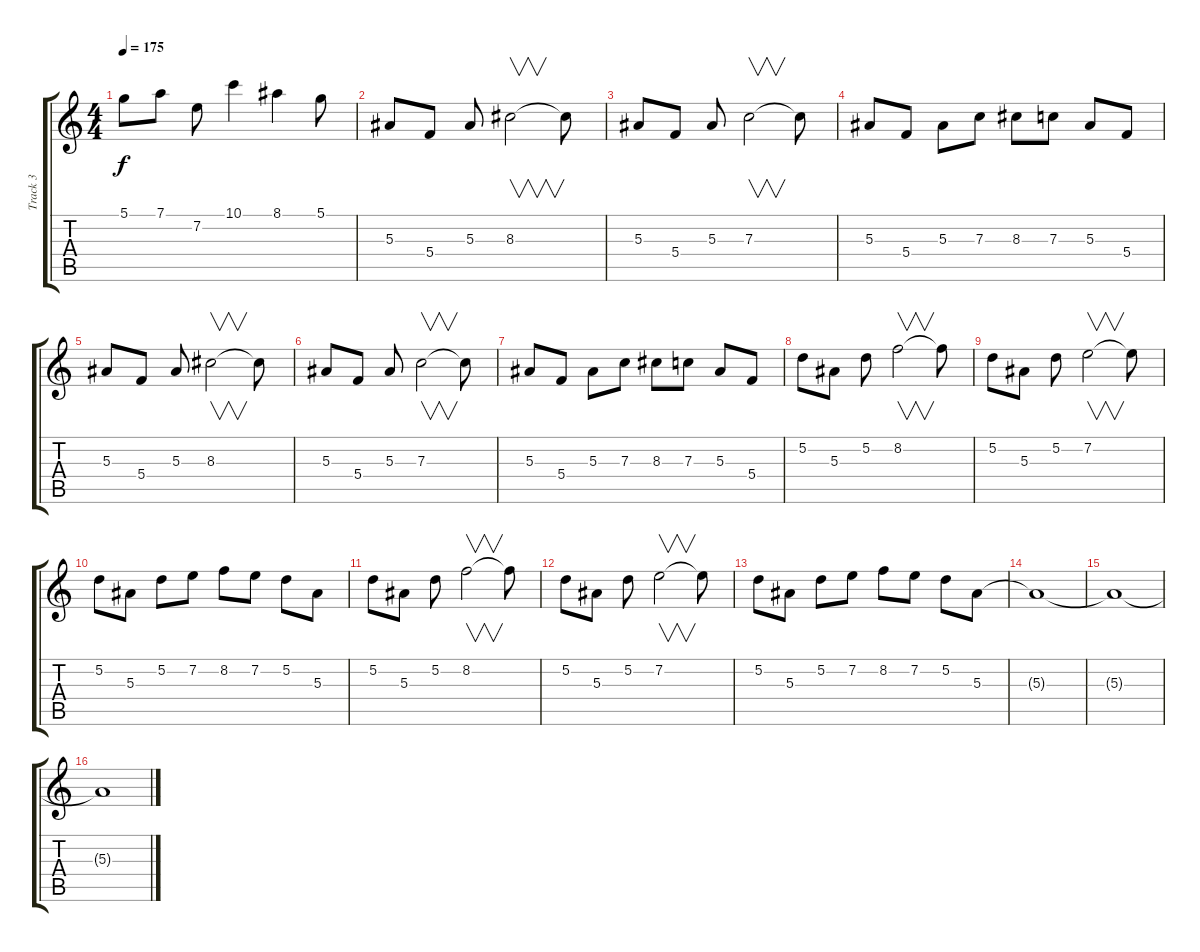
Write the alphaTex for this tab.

\track ("Track 3" "Track 3") {instrument distortionguitar}
\staff {score tabs}
\tuning (D4 A3 F3 C3 G2 D2) {hide}
\ts (4 4)
\tempo 175
\clef g2
\ks c
5.1.8{dy f} 7.1.8 7.2.8 10.1.4 8.1.4 5.1.8 |
5.3.8 5.4.8 5.3.8 8.3.2{v} 8.3{t}.8 |
5.3.8 5.4.8 5.3.8 7.3.2{v} 7.3{t}.8 |
5.3.8 5.4.8 5.3.8 7.3.8 8.3.8 7.3.8 5.3.8 5.4.8 |
5.3.8 5.4.8 5.3.8 8.3.2{v} 8.3{t}.8 |
5.3.8 5.4.8 5.3.8 7.3.2{v} 7.3{t}.8 |
5.3.8 5.4.8 5.3.8 7.3.8 8.3.8 7.3.8 5.3.8 5.4.8 |
5.2.8 5.3.8 5.2.8 8.2.2{v} 8.2{t}.8 |
5.2.8 5.3.8 5.2.8 7.2.2{v} 7.2{t}.8 |
5.2.8 5.3.8 5.2.8 7.2.8 8.2.8 7.2.8 5.2.8 5.3.8 |
5.2.8 5.3.8 5.2.8 8.2.2{v} 8.2{t}.8 |
5.2.8 5.3.8 5.2.8 7.2.2{v} 7.2{t}.8 |
5.2.8 5.3.8 5.2.8 7.2.8 8.2.8 7.2.8 5.2.8 5.3.8 |
5.3{t}.1 |
5.3{t}.1 |
5.3{t}.1
